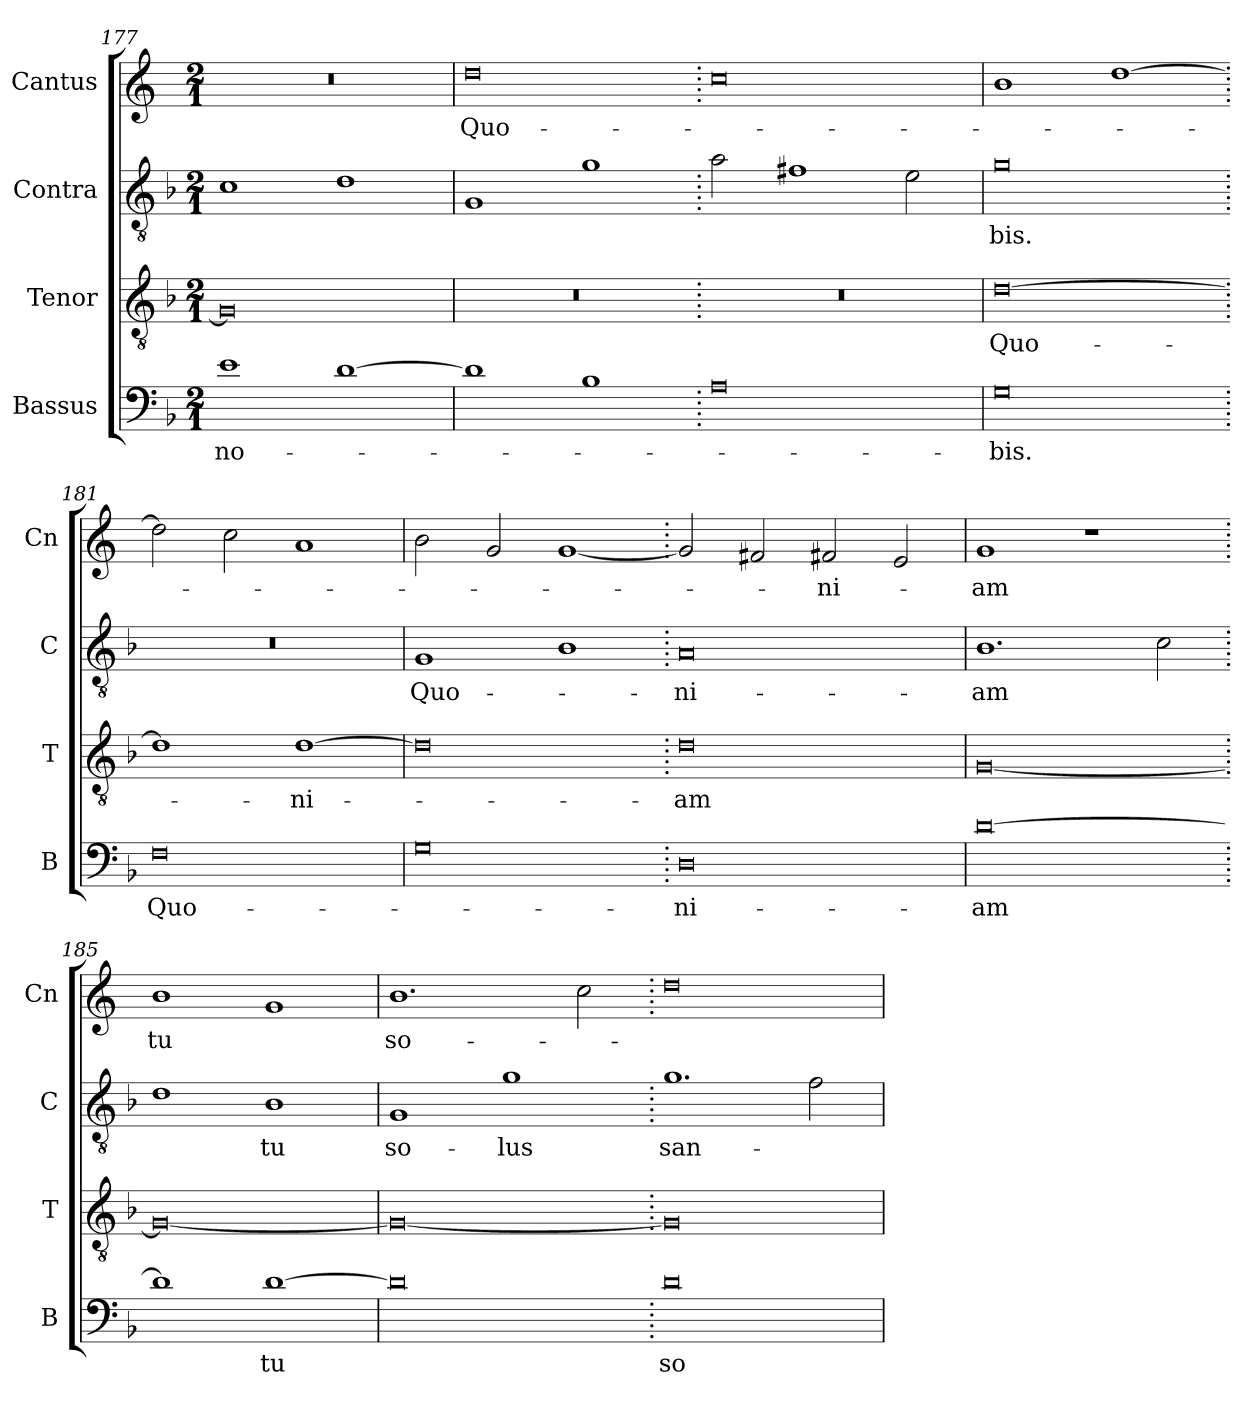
**kern	**text	**kern	**text	**kern	**text	**kern	**text
*part4	*part4	*part3	*part3	*part2	*part2	*part1	*part1
*staff4	*staff4	*staff3	*staff3	*staff2	*staff2	*staff1	*staff1
*I"Bassus	*	*I"Tenor	*	*I"Contra	*	*I"Cantus	*
*I'B	*	*I'T	*	*I'C	*	*I'Cn	*
*clefF4	*	*clefGv2	*	*clefGv2	*	*clefG2	*
*k[b-]	*	*k[b-]	*	*k[b-]	*	*k[]	*
*M2/1	*	*M2/1	*	*M2/1	*	*M2/1	*
=177	=177	=177	=177	=177	=177	=177	=177
1e	no-	0G]	.	1c	.	0r	.
[1d	.	.	.	1d	.	.	.
=178	=178	=178	=178	=178	=178	=178	=178
1d]	.	0r	.	1G	.	0dd	Quo-
1B-	.	.	.	1g	.	.	.
=179.	=179.	=179.	=179.	=179.	=179.	=179.	=179.
0A	.	0r	.	2a\	.	0cc	.
.	.	.	.	1f#X	.	.	.
.	.	.	.	2e\	.	.	.
=180	=180	=180	=180	=180	=180	=180	=180
0G	-bis.	[0d	Quo-	0g	-bis.	1b	.
.	.	.	.	.	.	[1dd	.
=181.	=181.	=181.	=181.	=181.	=181.	=181.	=181.
0F	Quo-	1d]	.	0r	.	2dd\]	.
.	.	.	.	.	.	2cc\	.
.	.	[1d	-ni-	.	.	1a	.
=182	=182	=182	=182	=182	=182	=182	=182
0G	.	0d]	.	1G	Quo-	2b\	.
.	.	.	.	.	.	2g/	.
.	.	.	.	1B-	.	[1g	.
=183.	=183.	=183.	=183.	=183.	=183.	=183.	=183.
0D	-ni-	0d	-am	0A	-ni-	2g/]	.
.	.	.	.	.	.	2f#X/	.
.	.	.	.	.	.	2f#X/	-ni-
.	.	.	.	.	.	2e/	.
=184	=184	=184	=184	=184	=184	=184	=184
[0d	-am	[0G	.	1.B-	-am	1g	-am
.	.	.	.	.	.	1r	.
.	.	.	.	2c\	.	.	.
=185.	=185.	=185.	=185.	=185.	=185.	=185.	=185.
1d]	.	0G_	.	1d	.	1b	tu
[1d	tu	.	.	1B-	tu	1g	.
=186	=186	=186	=186	=186	=186	=186	=186
0d]	.	0G_	.	1G	so-	1.b	so-
.	.	.	.	1g	-lus	.	.
.	.	.	.	.	.	2cc\	.
=187.	=187.	=187.	=187.	=187.	=187.	=187.	=187.
0d	so-	0G]	.	1.g	san-	0dd	.
.	.	.	.	2f\	.	.	.
=	=	=	=	=	=	=	=
*-	*-	*-	*-	*-	*-	*-	*-
